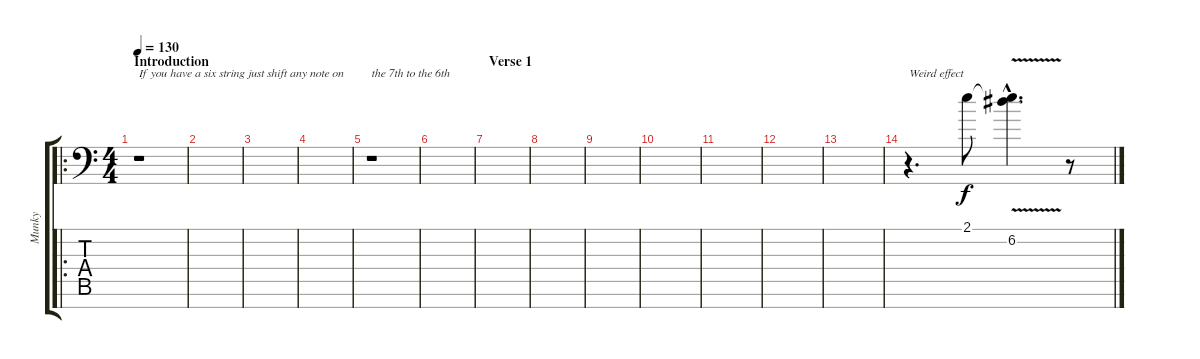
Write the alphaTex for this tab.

\track ("Munky" "Munky") {instrument distortionguitar}
\staff {score tabs}
\tuning (D4 A3 F3 C3 G2 D2 A1) {hide}
\ro
\ts (4 4)
\section ("" "Introduction")
\tempo 130
\clef f4
\ks c
r.1{txt "If you have a six string just shift any note on " dy f instrument distortionguitar} |
|
|
|
r.1{txt "the 7th to the 6th"} |
|
\section ("" "Verse 1")
|
|
|
|
|
|
|
r.4{d txt "Weird effect" volume 10 instrument distortionguitar} 2.1.8 (2.1{hac t} 6.2{v hac}).4{d} r.8
